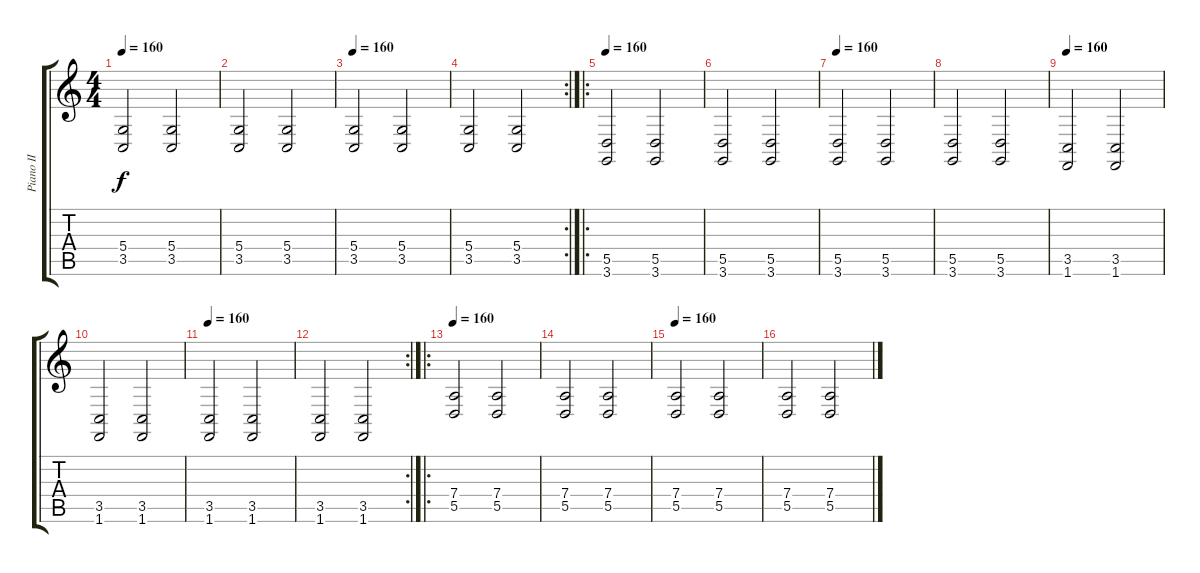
\track ("Piano II" "Piano II") {instrument acousticgrandpiano}
\staff {score tabs}
\tuning (E4 B3 G3 D3 A2 E2) {hide}
\ts (4 4)
\tempo 160
\clef g2
\ks c
(5.4 3.5).2{dy f} (5.4 3.5).2 |
(5.4 3.5).2 (5.4 3.5).2 |
\tempo 160
(5.4 3.5).2 (5.4 3.5).2 |
\rc 2
(5.4 3.5).2 (5.4 3.5).2 |
\ro
\tempo 160
(5.5 3.6).2 (5.5 3.6).2 |
(5.5 3.6).2 (5.5 3.6).2 |
\tempo 160
(5.5 3.6).2 (5.5 3.6).2 |
(5.5 3.6).2 (5.5 3.6).2 |
\tempo 160
(3.5 1.6).2 (3.5 1.6).2 |
(3.5 1.6).2 (3.5 1.6).2 |
\tempo 160
(3.5 1.6).2 (3.5 1.6).2 |
\rc 2
(3.5 1.6).2 (3.5 1.6).2 |
\ro
\tempo 160
(7.4 5.5).2 (7.4 5.5).2 |
(7.4 5.5).2 (7.4 5.5).2 |
\tempo 160
(7.4 5.5).2 (7.4 5.5).2 |
(7.4 5.5).2 (7.4 5.5).2
